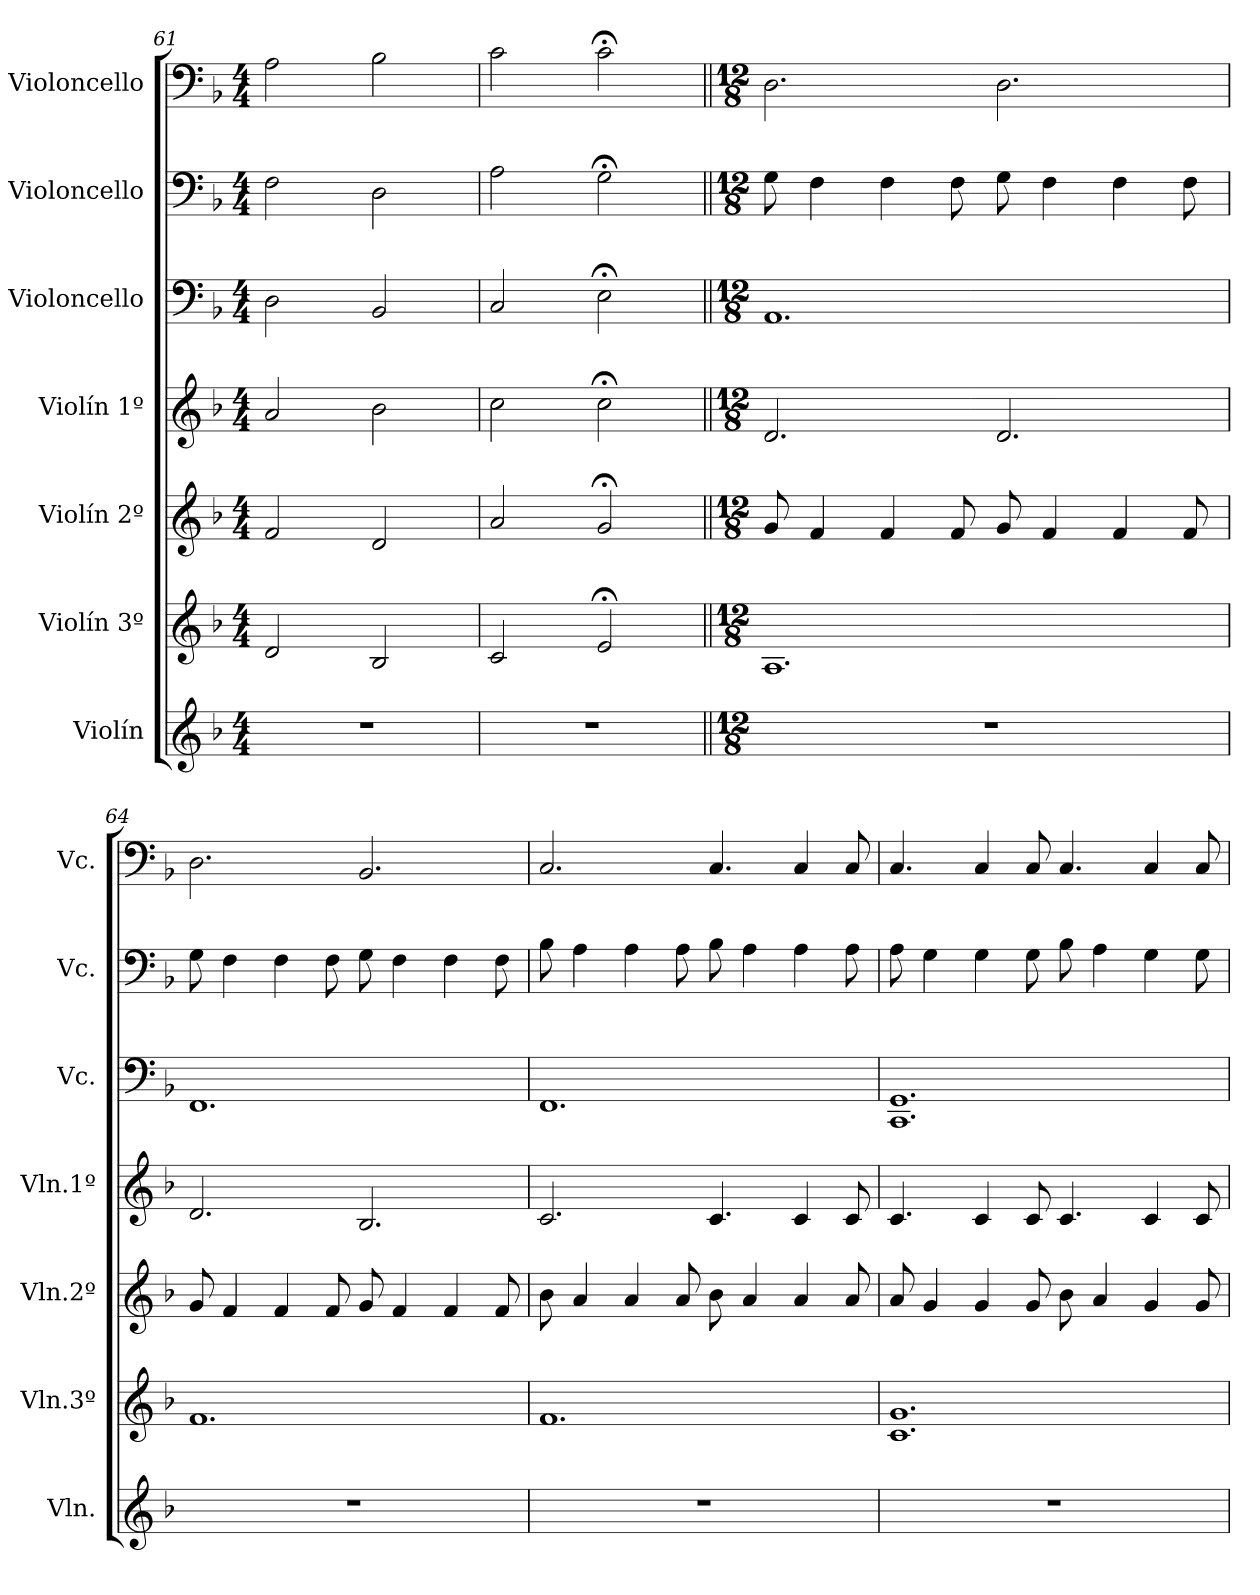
**kern	**kern	**kern	**kern	**kern	**kern	**kern
*part7	*part6	*part5	*part4	*part3	*part2	*part1
*staff7	*staff6	*staff5	*staff4	*staff3	*staff2	*staff1
*I"Violín	*I"Violín 3º	*I"Violín 2º	*I"Violín 1º	*I"Violoncello	*I"Violoncello	*I"Violoncello
*I'Vln.	*I'Vln.3º	*I'Vln.2º	*I'Vln.1º	*I'Vc.	*I'Vc.	*I'Vc.
*clefG2	*clefG2	*clefG2	*clefG2	*clefF4	*clefF4	*clefF4
*k[b-]	*k[b-]	*k[b-]	*k[b-]	*k[b-]	*k[b-]	*k[b-]
*M4/4	*M4/4	*M4/4	*M4/4	*M4/4	*M4/4	*M4/4
=61	=61	=61	=61	=61	=61	=61
1r	2d/	2f/	2a/	2D\	2F\	2A\
.	2B-/	2d/	2b-\	2BB-/	2D\	2B-\
=62	=62	=62	=62	=62	=62	=62
1r	2c/	2a/	2cc\	2C/	2A\	2c\
.	2e;</	2g;</	2cc;<\	2E;<\	2G;<\	2c;<\
!!LO:LB:g=z
=63||	=63||	=63||	=63||	=63||	=63||	=63||
*M12/8	*M12/8	*M12/8	*M12/8	*M12/8	*M12/8	*M12/8
*	*	*	*	*	*	*MM120
1.r	1.A	8g/	2.d/	1.AA	8G\	2.D\
.	.	4f/	.	.	4F\	.
.	.	4f/	.	.	4F\	.
.	.	8f/	.	.	8F\	.
.	.	8g/	2.d/	.	8G\	2.D\
.	.	4f/	.	.	4F\	.
.	.	4f/	.	.	4F\	.
.	.	8f/	.	.	8F\	.
=64	=64	=64	=64	=64	=64	=64
1.r	1.f	8g/	2.d/	1.FF	8G\	2.D\
.	.	4f/	.	.	4F\	.
.	.	4f/	.	.	4F\	.
.	.	8f/	.	.	8F\	.
.	.	8g/	2.B-/	.	8G\	2.BB-/
.	.	4f/	.	.	4F\	.
.	.	4f/	.	.	4F\	.
.	.	8f/	.	.	8F\	.
=65	=65	=65	=65	=65	=65	=65
1.r	1.f	8b-\	2.c/	1.FF	8B-\	2.C/
.	.	4a/	.	.	4A\	.
.	.	4a/	.	.	4A\	.
.	.	8a/	.	.	8A\	.
.	.	8b-\	4.c/	.	8B-\	4.C/
.	.	4a/	.	.	4A\	.
.	.	4a/	4c/	.	4A\	4C/
.	.	8a/	8c/	.	8A\	8C/
=66	=66	=66	=66	=66	=66	=66
1.r	1.c 1.g	8a/	4.c/	1.CC 1.GG	8A\	4.C/
.	.	4g/	.	.	4G\	.
.	.	4g/	4c/	.	4G\	4C/
.	.	8g/	8c/	.	8G\	8C/
.	.	8b-\	4.c/	.	8B-\	4.C/
.	.	4a/	.	.	4A\	.
.	.	4g/	4c/	.	4G\	4C/
.	.	8g/	8c/	.	8G\	8C/
=	=	=	=	=	=	=
*-	*-	*-	*-	*-	*-	*-
